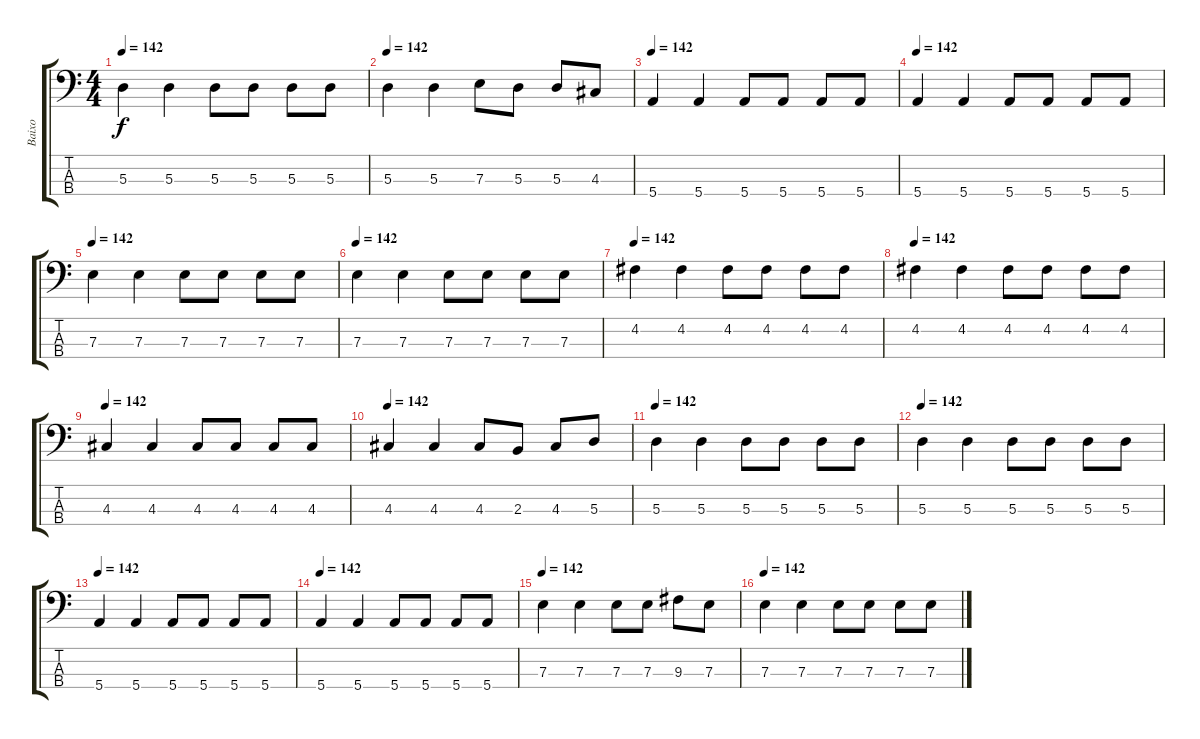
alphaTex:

\track ("Baixo" "Baixo") {instrument electricbasspick}
\staff {score tabs}
\tuning (G2 D2 A1 E1) {hide}
\ts (4 4)
\tempo 142
\clef f4
\ks c
5.3.4{dy f} 5.3.4 5.3.8 5.3.8 5.3.8 5.3.8 |
\tempo 142
5.3.4 5.3.4 7.3.8 5.3.8 5.3.8 4.3.8 |
\tempo 142
5.4.4 5.4.4 5.4.8 5.4.8 5.4.8 5.4.8 |
\tempo 142
5.4.4 5.4.4 5.4.8 5.4.8 5.4.8 5.4.8 |
\tempo 142
7.3.4 7.3.4 7.3.8 7.3.8 7.3.8 7.3.8 |
\tempo 142
7.3.4 7.3.4 7.3.8 7.3.8 7.3.8 7.3.8 |
\tempo 142
4.2.4 4.2.4 4.2.8 4.2.8 4.2.8 4.2.8 |
\tempo 142
4.2.4 4.2.4 4.2.8 4.2.8 4.2.8 4.2.8 |
\tempo 142
4.3.4 4.3.4 4.3.8 4.3.8 4.3.8 4.3.8 |
\tempo 142
4.3.4 4.3.4 4.3.8 2.3.8 4.3.8 5.3.8 |
\tempo 142
5.3.4 5.3.4 5.3.8 5.3.8 5.3.8 5.3.8 |
\tempo 142
5.3.4 5.3.4 5.3.8 5.3.8 5.3.8 5.3.8 |
\tempo 142
5.4.4 5.4.4 5.4.8 5.4.8 5.4.8 5.4.8 |
\tempo 142
5.4.4 5.4.4 5.4.8 5.4.8 5.4.8 5.4.8 |
\tempo 142
7.3.4 7.3.4 7.3.8 7.3.8 9.3.8 7.3.8 |
\tempo 142
7.3.4 7.3.4 7.3.8 7.3.8 7.3.8 7.3.8
